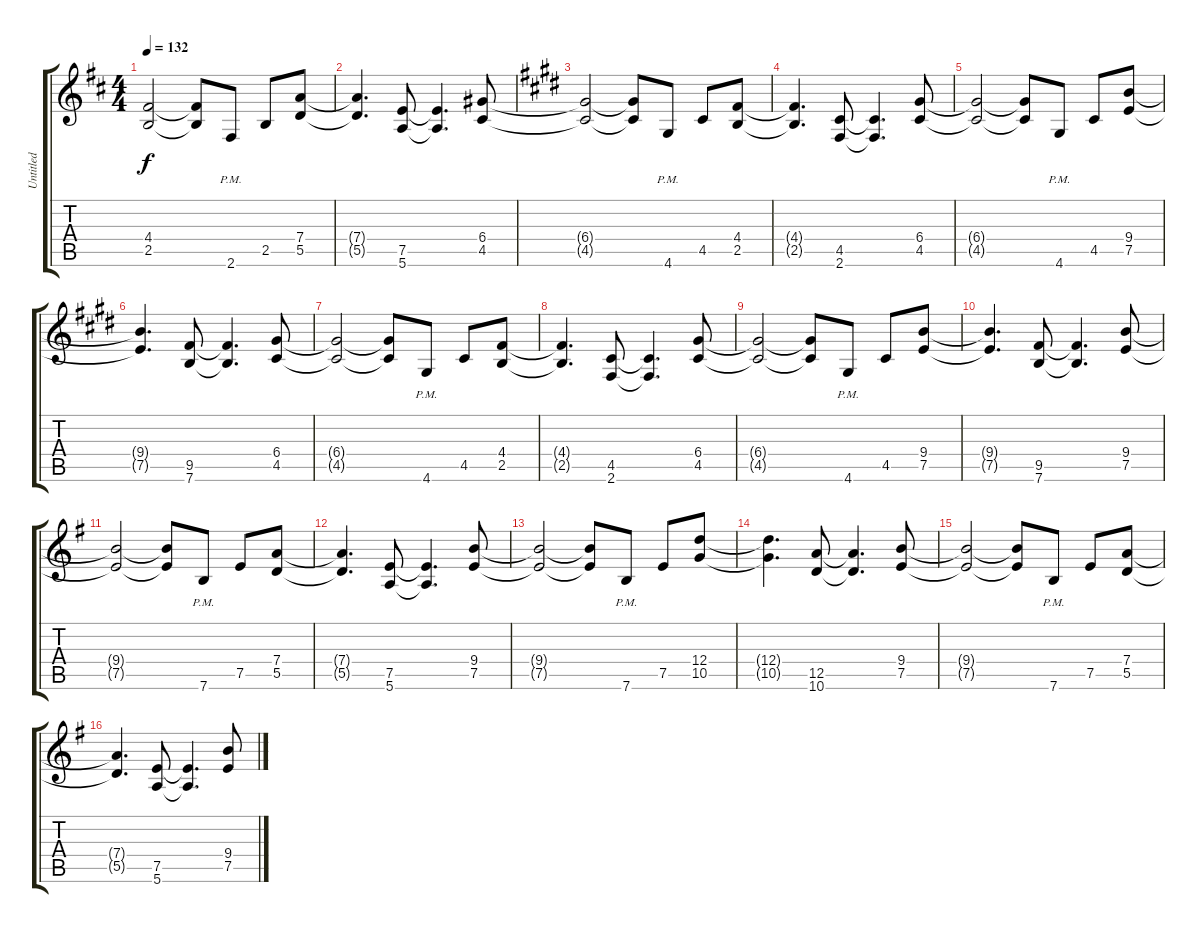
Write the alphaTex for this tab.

\track ("Untitled" "Untitled") {instrument distortionguitar}
\staff {score tabs}
\tuning (E4 B3 G3 D3 A2 E2) {hide}
\ts (4 4)
\tempo 132
\clef g2
\ks d
(4.4{t} 2.5{t}).2{dy f} (4.4{t} 2.5{t}).8 2.6{pm}.8 2.5.8 (7.4 5.5).8 |
(7.4{t} 5.5{t}).4{d} (7.5 5.6).8 (7.5{t} 5.6{t}).4{d} (6.4 4.5).8 |
\ks e
(6.4{t} 4.5{t}).2 (6.4{t} 4.5{t}).8 4.6{pm}.8 4.5.8 (4.4 2.5).8 |
\ks c#minor
(4.4{t} 2.5{t}).4{d} (4.5 2.6).8 (4.5{t} 2.6{t}).4{d} (6.4 4.5).8 |
\ks e
(6.4{t} 4.5{t}).2 (6.4{t} 4.5{t}).8 4.6{pm}.8 4.5.8 (9.4 7.5).8 |
\ks c#minor
(9.4{t} 7.5{t}).4{d} (9.5 7.6).8 (9.5{t} 7.6{t}).4{d} (6.4 4.5).8 |
\ks e
(6.4{t} 4.5{t}).2 (6.4{t} 4.5{t}).8 4.6{pm}.8 4.5.8 (4.4 2.5).8 |
\ks c#minor
(4.4{t} 2.5{t}).4{d} (4.5 2.6).8 (4.5{t} 2.6{t}).4{d} (6.4 4.5).8 |
\ks e
(6.4{t} 4.5{t}).2 (6.4{t} 4.5{t}).8 4.6{pm}.8 4.5.8 (9.4 7.5).8 |
\ks c#minor
(9.4{t} 7.5{t}).4{d} (9.5 7.6).8 (9.5{t} 7.6{t}).4{d} (9.4 7.5).8 |
\ks g
(9.4{t} 7.5{t}).2 (9.4{t} 7.5{t}).8 7.6{pm}.8 7.5.8 (7.4 5.5).8 |
(7.4{t} 5.5{t}).4{d} (7.5 5.6).8 (7.5{t} 5.6{t}).4{d} (9.4 7.5).8 |
(9.4{t} 7.5{t}).2 (9.4{t} 7.5{t}).8 7.6{pm}.8 7.5.8 (12.4 10.5).8 |
(12.4{t} 10.5{t}).4{d} (12.5 10.6).8 (12.5{t} 10.6{t}).4{d} (9.4 7.5).8 |
(9.4{t} 7.5{t}).2 (9.4{t} 7.5{t}).8 7.6{pm}.8 7.5.8 (7.4 5.5).8 |
(7.4{t} 5.5{t}).4{d} (7.5 5.6).8 (7.5{t} 5.6{t}).4{d} (9.4 7.5).8
